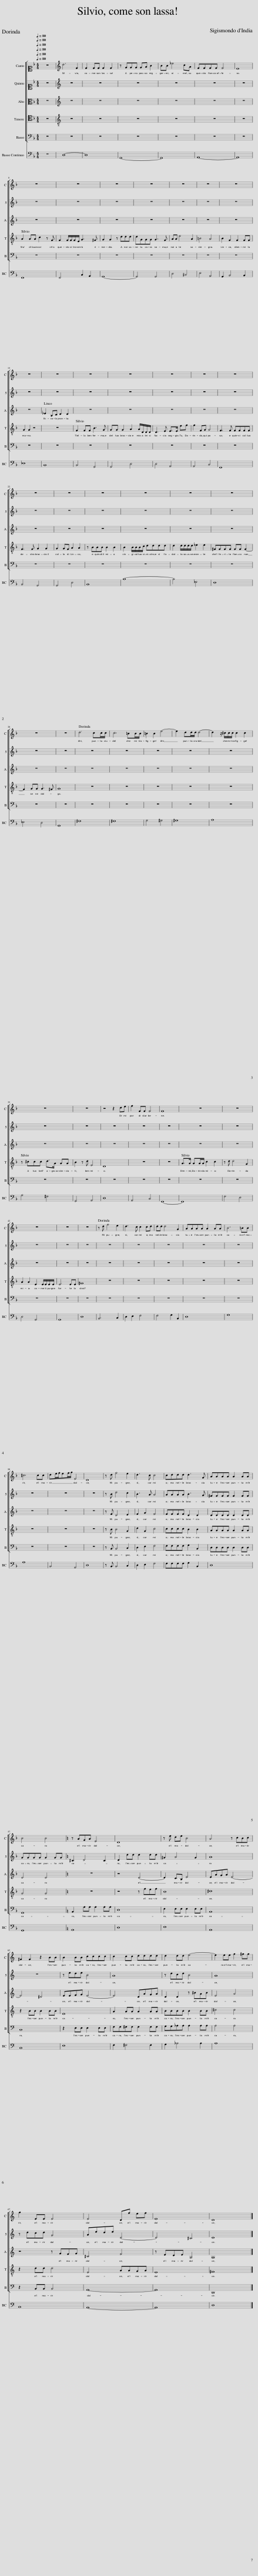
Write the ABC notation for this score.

X:1
%%score [ 1 2 3 4 5 ] 6
L:1/8
Q:1/4=80
M:4/4
I:linebreak $
K:F
V:1 alto1
V:2 alto1
V:3 alto
V:4 tenor
V:5 bass
V:6 bass
V:1
 z8 | d6 F2 | F2 FF F2 F2 | z GGG GA B2 | BB _e4 cA | %5
 FFFF F4 | E8 |$ z8 | z8 | z8 | %10
 z8 | z8 | z8 | z8 |$ z8 | %15
 z8 | z8 | z8 | z8 | z8 | %20
 z8 |$ z8 | z8 | z8 | z8 | %25
 z8 | z8 |$ z8 | z8 | d6 cc/c/ | %30
 c6 =BB/B/ | =B2 B2 e4- | e2 dd/d/ d4- | d2 z/ ^c/c/c/ c2 c2 |$ z8 | %35
 z8 | z4 z2 de | f2 FF F4 | F8 | z8 | %40
 z8 |$ z8 | z8 | z8 | z d f4 e2 | %45
 d3 c c2 cd | dd d4 G2 | AAAA A2 AA | B6 =BB |$ ^c6 cc | %50
 de/f/ef/g/ E4 | D8 | z d f4 e2 | d3 c c4 | cddd d3 G | %55
 AAAA A2 AA |$ B4 B4 |[K:C] z AGA E4 | D8 | z e de B4 | %60
 A4 z cBc |$ ^F2 F2 z2 BB | B2 BB cccc | c2 cc dddd | d2 dd e4- | %65
 e2 ee f2 ^ff |$ g2 EE E4 | E4 Df ef | E8 | D8 |] %70
V:2
 z8 | z8 | z8 | z8 | z8 | %5
 z8 | z8 |$ z8 | z8 | z8 | %10
 z8 | z8 | z8 | z8 |$ z8 | %15
 z8 | z8 | z8 | z8 | z8 | %20
 z8 |$ z8 | z8 | z8 | z8 | %25
 z8 | z8 |$ z8 | z8 | z8 | %30
 z8 | z8 | z8 | z8 |$ z8 | %35
 z8 | z8 | z8 | z8 | z8 | %40
 z8 |$ z8 | z8 | z8 | z8 | %45
 z8 | z8 | z8 | z8 |$ z8 | %50
 z8 | z8 | z B d4 c2 | B3 A A4 | AAAA B3 G | %55
 ^FFFF F2 FF |$ GGGG G2 GG |[K:C] ^C2 D4 C2 | D2 dd d2 dd | ^G2 A4 G2 | %60
 A8 |$ z8 | z ede B4 | A8 | z dcd B4 | %65
 A8 |$ z dcd G4 | Aede D4- | D4 ^C4 | D8 |] %70
V:3
 z8 | z8 | z8 | z8 | z8 | %5
 z8 | z8 |$ z8 | z8 | z8 | %10
 z8 | z8 | z8 | z8 |$ z8 | %15
 _E2 B,C D2 D2 | z8 | z8 | z8 | z8 | %20
 z8 |$ z8 | z8 | z8 | z8 | %25
 z8 | z8 |$ z8 | z8 | z8 | %30
 z8 | z8 | z8 | z8 |$ z8 | %35
 z8 | z8 | z8 | z8 | z8 | %40
 z8 |$ z8 | z8 | z8 | z8 | %45
 z8 | z8 | z8 | z8 |$ z8 | %50
 z8 | z8 | z F D4 E2 | F2 G2 F4 | FFFF D2 D2 | %55
 DDDD D2 DD |$ D4 D4 |[K:C] z8 | z4 D4- | D2 CB, E4 | %60
 EAGA E4- |$ E4 ^D4 | EEFG E4- | E4 DAGA | D2 D2 z ^BAB | %65
 E4 A4 |$ z4 z GFG | ^C4 F4 | z EDE A,4 | A,8 |] %70
V:4
 z8 | z8 | z8 | z8 | z8 | %5
 z8 | z8 |$ A,2 A,A, C2 z F, | F,2 F,/F,/F,/E,/ G,3 ^F, | G,2 G,2 z DDD | %10
 DG,G,G, G,3 F, | A,A, E4 A,2 | =B,4 A,4 | B,2 F,2 F,2 F,F, |$ G,2 G,2 z4 | %15
 z8 | F,2 F,F, B,3 G, | G,G, G,2 A,2 A,/D,/D,/D,/ | D,3 E, E,>E, EF | F2 F,G, G,4 | %20
 F,3 F, F,F,F,F, |$ F,3 F, G,2 G,2 | G,2 G,F, A,2 A,2 | z B,B,B, B,2 B,2 | B,2 B,/B,/B,/C/ DDDD | %25
 D2 D/D/D/D/ _E2 E2 | ^F,F,F,F, F,F, F,2- |$ F,2 G,G, G,3 ^F, | G,8 | z8 | %30
 z8 | z8 | z8 | z8 |$ z ^CCC D>A, A,A, | %35
 B,2 z D E,4 | D,8 | z8 | z8 | A,>A, A,A,/A,/ C2 C2 | %40
 z D D4 G,2 |$ A,2 A,2 E,2 E,/E,/E,/E,/ | E,6 E,E, | ^F,8 | z8 | %45
 z8 | z8 | z8 | z8 |$ z8 | %50
 z8 | z8 | z B, B,4 G,2 | D2 G,2 C4 | CCCC B,2 B,2 | %55
 A,A,A,A, A,2 A,A, |$ G,4 G,4 |[K:C] z8 | z4 z FEF | B,8 | %60
 ^C8 |$ z2 B,B, B,2 B,B, | E,8 | A,2 A,A, A,2 A,A, | B,B,B,B, B,2 B,B, | %65
 ^C4 C4 |$ z2 DD D4 | E,4 A,A,G,A, | E,8 | ^F,8 |] %70
V:5
 z8 | z8 | z8 | z8 | z8 | %5
 z8 | z8 |$ z8 | z8 | z8 | %10
 z8 | z8 | z8 | z8 |$ z8 | %15
 z8 | z8 | z8 | z8 | z8 | %20
 z8 |$ z8 | z8 | z8 | z8 | %25
 z8 | z8 |$ z8 | z8 | z8 | %30
 z8 | z8 | z8 | z8 |$ z8 | %35
 z8 | z8 | z8 | z8 | z8 | %40
 z8 |$ z8 | z8 | z8 | z8 | %45
 z8 | z8 | z8 | z8 |$ z8 | %50
 z8 | z8 | z B,, B,,4 C,2 | D,2 E,2 F,4 | F,F,F,F, G,2 B,,2 | %55
 D,D,D,D, D,2 D,D, |$ G,,8 |[K:C] A,,2 A,A, A,2 A,A, | D,8 | E,2 E,E, E,2 E,E, | %60
 A,,8 |$ B,,8 | z2 E,E, E,2 E,E, | F,F,^F,F, F,2 F,F, | G,G,_A,A, A,2 A,A, | %65
 A,4 A,4 |$ z2 B,,B,, B,,4 | A,,8- | A,,8 | D,,8 |] %70
V:6
 z8 | D,8- | D,8 | G,,8- | G,,8 | %5
 A,,8- | A,,8 |$ F,,8 | F,,4 C,2 A,,2 | G,,8- | %10
 G,,4 G,,4 | D,4 ^C,4 | E,4 A,,4 | G,,2 B,,4 B,,2 |$ _E,8 | %15
 B,,8 | B,,4 G,,4 | G,,4 D,4 | D,4 A,,4 | A,,4 C,4 | %20
 F,,8 |$ B,,4 G,,4 | G,,4 D,4 | B,,8 | B,8- | %25
 B,4 _E,4 | D,8 |$ _E,4 D,4 | G,,8 | ^F,8 | %30
 ^F,8 | G,4 ^G,4 | ^G,8 | A,8 |$ A,4 ^F,4 | %35
 G,,4 A,,4 | D,8 | A,,4 C,4 | F,,8- | F,,8 | %40
 F,4 E,4 |$ D,4 G,,4 | G,,8 | D,8 | B,,6 C,2 | %45
 D,2 E,2 F,4 | F,4 G,2 B,,2 | D,8 | G,8 |$ A,8 | %50
 B,,4 A,,4 | D,8 | z B,, B,,4 C,2 | D,2 E,2 F,4 | F,F,F,F, G,2 B,,2 | %55
 D,8 |$ G,,8 |[K:C] A,,8 | D,8 | E,8 | %60
 A,,8 |$ B,,8 | E,8 | F,2 ^F,4 F,2 | G,2 _A,4 A,2 | %65
 A,8 |$ B,,8 | A,,8- | A,,8 | D,8 |] %70
